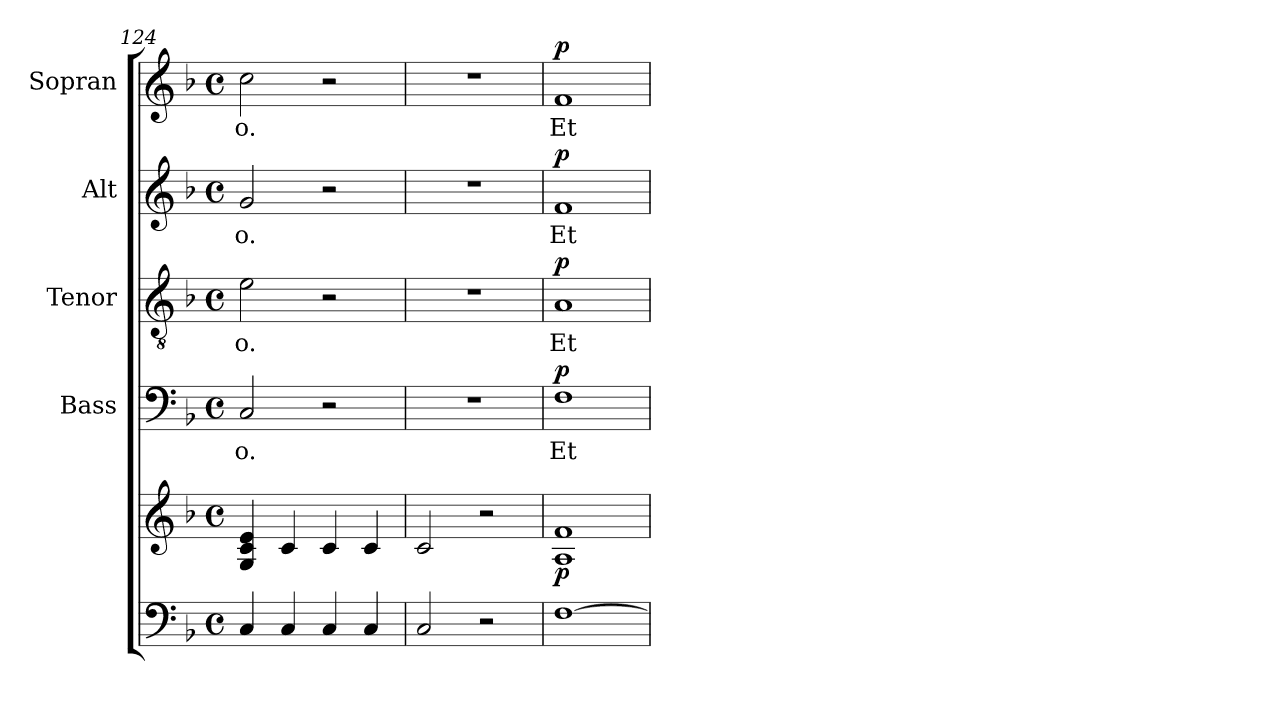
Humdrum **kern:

**kern	**kern	**dynam	**kern	**text	**dynam	**kern	**text	**dynam	**kern	**text	**dynam	**kern	**text	**dynam
*part5	*part5	*part5	*part4	*part4	*part4	*part3	*part3	*part3	*part2	*part2	*part2	*part1	*part1	*part1
*staff6	*staff5	*staff5/6	*staff4	*staff4	*staff4	*staff3	*staff3	*staff3	*staff2	*staff2	*staff2	*staff1	*staff1	*staff1
*	*	*	*I"Bass	*	*	*I"Tenor	*	*	*I"Alt	*	*	*I"Sopran	*	*
*	*	*	*I'B.	*	*	*I'T.	*	*	*I'A.	*	*	*I'S.	*	*
*clefF4	*clefG2	*	*clefF4	*	*	*clefGv2	*	*	*clefG2	*	*	*clefG2	*	*
*k[b-]	*k[b-]	*	*k[b-]	*	*	*k[b-]	*	*	*k[b-]	*	*	*k[b-]	*	*
*F:	*F:	*	*F:	*	*	*F:	*	*	*F:	*	*	*F:	*	*
*M4/4	*M4/4	*	*M4/4	*	*	*M4/4	*	*	*M4/4	*	*	*M4/4	*	*
*met(c)	*met(c)	*	*met(c)	*	*	*met(c)	*	*	*met(c)	*	*	*met(c)	*	*
=124	=124	=124	=124	=124	=124	=124	=124	=124	=124	=124	=124	=124	=124	=124
!	!	!	!	!LO:LY:b	!	!	!LO:LY:b	!	!	!LO:LY:b	!	!	!LO:LY:b	!
4C/	4G/ 4c/ 4e/	.	2C/	-o.	.	2e\	-o.	.	2g/	-o.	.	2cc\	-o.	.
4C/	4c/	.	.	.	.	.	.	.	.	.	.	.	.	.
4C/	4c/	.	2r	.	.	2r	.	.	2r	.	.	2r	.	.
4C/	4c/	.	.	.	.	.	.	.	.	.	.	.	.	.
=125	=125	=125	=125	=125	=125	=125	=125	=125	=125	=125	=125	=125	=125	=125
2C/	2c/	.	1r	.	.	1r	.	.	1r	.	.	1r	.	.
2r	2r	.	.	.	.	.	.	.	.	.	.	.	.	.
=126	=126	=126	=126	=126	=126	=126	=126	=126	=126	=126	=126	=126	=126	=126
!	!	!LO:DY:b	!	!LO:LY:b	!LO:DY:a	!	!LO:LY:b	!LO:DY:a	!	!LO:LY:b	!LO:DY:a	!	!LO:LY:b	!LO:DY:a
[1F	1A 1f	p	1F	Et	p	1A	Et	p	1f	Et	p	1f	Et	p
=	=	=	=	=	=	=	=	=	=	=	=	=	=	=
*-	*-	*-	*-	*-	*-	*-	*-	*-	*-	*-	*-	*-	*-	*-
